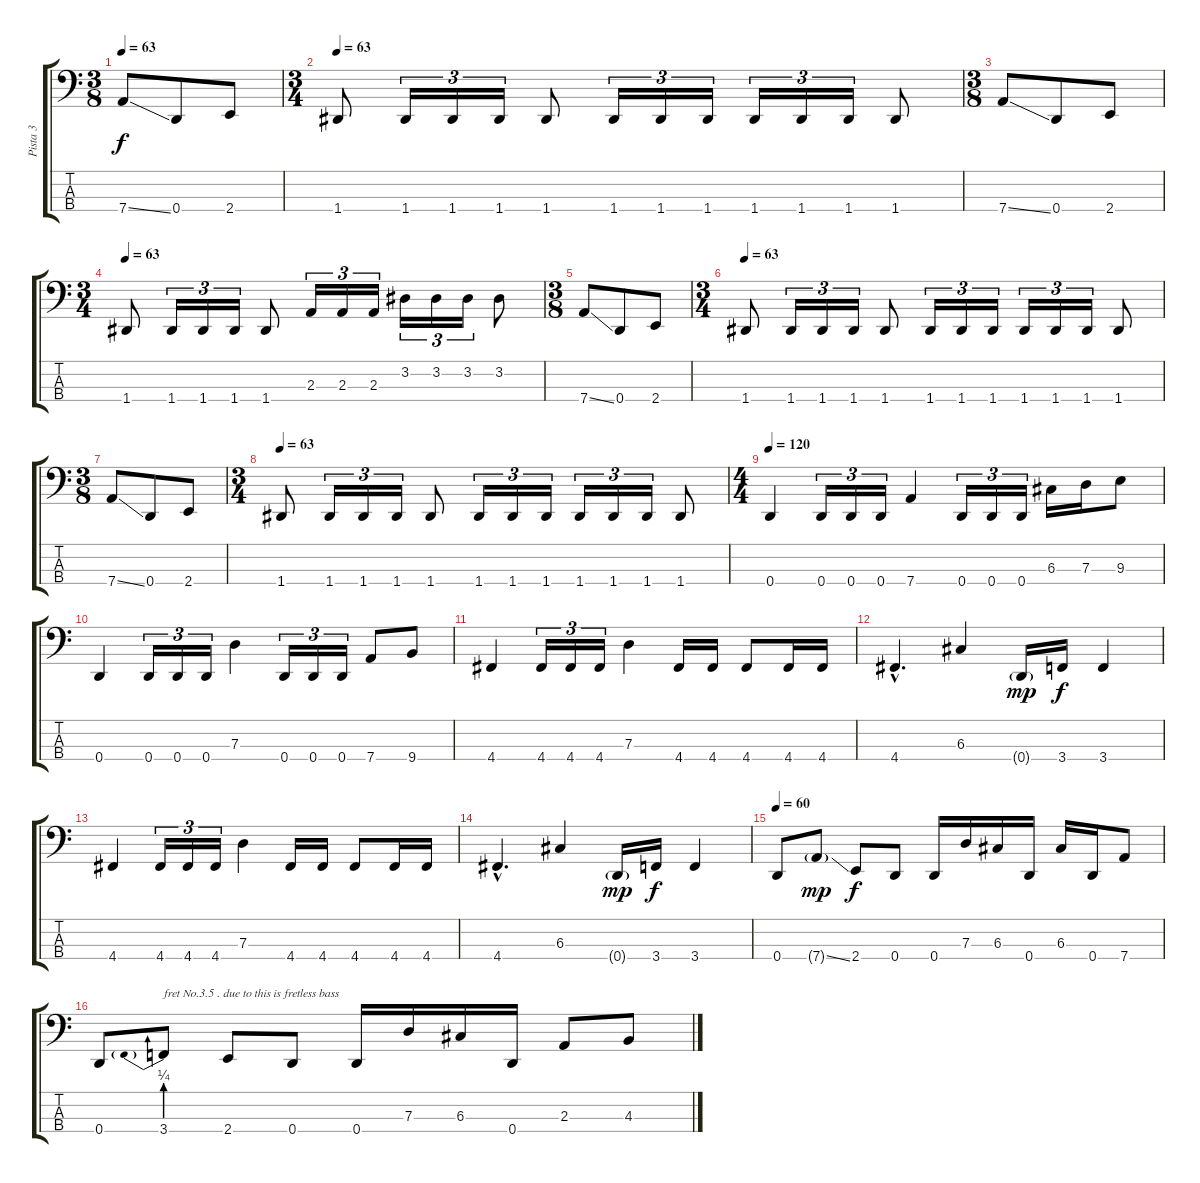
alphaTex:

\track ("Pista 3" "Pista 3") {instrument fretlessbass}
\staff {score tabs}
\tuning (F2 C2 G1 D1) {hide}
\ts (3 8)
\tempo 63
\clef f4
\ks c
7.4{ss}.8{dy f} 0.4.8 2.4.8 |
\ts (3 4)
\tempo 63
1.4.8 1.4.16{tu (3 2)} 1.4.16{tu (3 2)} 1.4.16{tu (3 2)} 1.4.8 1.4.16{tu (3 2)} 1.4.16{tu (3 2)} 1.4.16{tu (3 2)} 1.4.16{tu (3 2)} 1.4.16{tu (3 2)} 1.4.16{tu (3 2)} 1.4.8 |
\ts (3 8)
7.4{ss}.8 0.4.8 2.4.8 |
\ts (3 4)
\tempo 63
1.4.8 1.4.16{tu (3 2)} 1.4.16{tu (3 2)} 1.4.16{tu (3 2)} 1.4.8 2.3.16{tu (3 2)} 2.3.16{tu (3 2)} 2.3.16{tu (3 2)} 3.2.16{tu (3 2)} 3.2.16{tu (3 2)} 3.2.16{tu (3 2)} 3.2.8 |
\ts (3 8)
7.4{ss}.8 0.4.8 2.4.8 |
\ts (3 4)
\tempo 63
1.4.8 1.4.16{tu (3 2)} 1.4.16{tu (3 2)} 1.4.16{tu (3 2)} 1.4.8 1.4.16{tu (3 2)} 1.4.16{tu (3 2)} 1.4.16{tu (3 2)} 1.4.16{tu (3 2)} 1.4.16{tu (3 2)} 1.4.16{tu (3 2)} 1.4.8 |
\ts (3 8)
7.4{ss}.8 0.4.8 2.4.8 |
\ts (3 4)
\tempo 63
1.4.8 1.4.16{tu (3 2)} 1.4.16{tu (3 2)} 1.4.16{tu (3 2)} 1.4.8 1.4.16{tu (3 2)} 1.4.16{tu (3 2)} 1.4.16{tu (3 2)} 1.4.16{tu (3 2)} 1.4.16{tu (3 2)} 1.4.16{tu (3 2)} 1.4.8 |
\ts (4 4)
\tempo 120
0.4.4 0.4.16{tu (3 2)} 0.4.16{tu (3 2)} 0.4.16{tu (3 2)} 7.4.4 0.4.16{tu (3 2)} 0.4.16{tu (3 2)} 0.4.16{tu (3 2)} 6.3.16 7.3.16 9.3.8 |
0.4.4 0.4.16{tu (3 2)} 0.4.16{tu (3 2)} 0.4.16{tu (3 2)} 7.3.4 0.4.16{tu (3 2)} 0.4.16{tu (3 2)} 0.4.16{tu (3 2)} 7.4.8 9.4.8 |
4.4.4 4.4.16{tu (3 2)} 4.4.16{tu (3 2)} 4.4.16{tu (3 2)} 7.3.4 4.4.16 4.4.16 4.4.8 4.4.16 4.4.16 |
4.4{hac}.4{d} 6.3.4 0.4{g}.16{dy mp} 3.4.16{dy f} 3.4.4 |
4.4.4 4.4.16{tu (3 2)} 4.4.16{tu (3 2)} 4.4.16{tu (3 2)} 7.3.4 4.4.16 4.4.16 4.4.8 4.4.16 4.4.16 |
4.4{hac}.4{d} 6.3.4 0.4{g}.16{dy mp} 3.4.16{dy f} 3.4.4 |
\tempo 60
0.4.8 7.4{ss g}.8{dy mp} 2.4.8{dy f} 0.4.8 0.4.16 7.3.16 6.3.16 0.4.16 6.3.16 0.4.16 7.4.8 |
0.4.8 3.4{be (prebend 0 1 60 1)}.8{txt "fret No.3.5 . due to this is fretless bass"} 2.4.8 0.4.8 0.4.16 7.3.16 6.3.16 0.4.16 2.3.8 4.3.8
